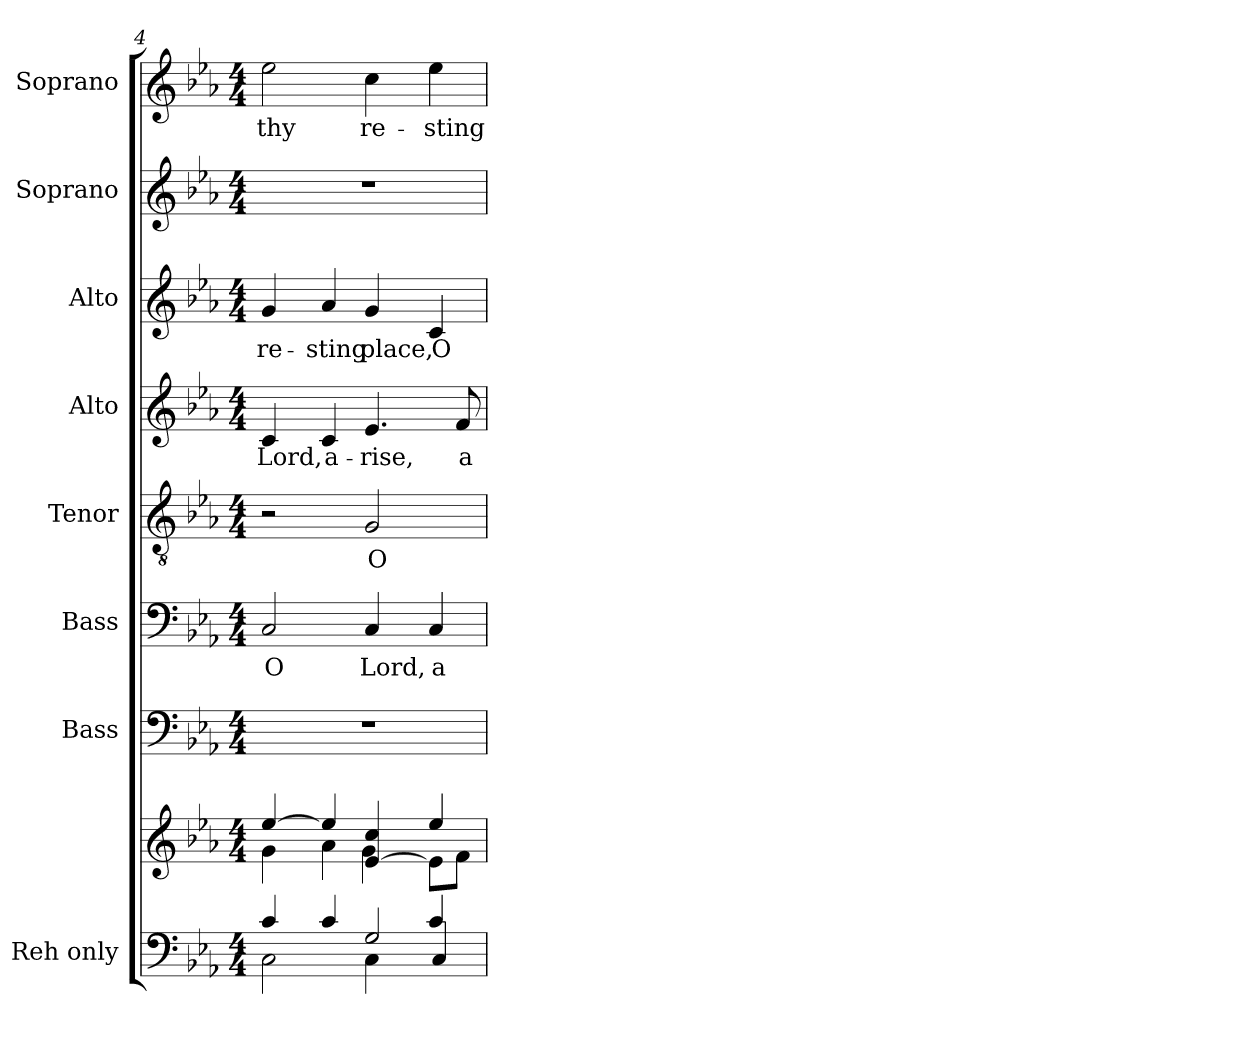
**kern	**kern	**kern	**kern	**text	**kern	**text	**kern	**text	**kern	**text	**kern	**kern	**text
*part8	*part8	*part7	*part6	*part6	*part5	*part5	*part4	*part4	*part3	*part3	*part2	*part1	*part1
*staff9	*staff8	*staff7	*staff6	*staff6	*staff5	*staff5	*staff4	*staff4	*staff3	*staff3	*staff2	*staff1	*staff1
*I"Reh only	*	*I"Bass	*I"Bass	*	*I"Tenor	*	*I"Alto	*	*I"Alto	*	*I"Soprano	*I"Soprano	*
*I'Reh only	*	*I'B.	*I'B.	*	*I'T.	*	*I'A.	*	*I'A.	*	*I'S.	*I'S.	*
*clefF4	*clefG2	*clefF4	*clefF4	*	*clefGv2	*	*clefG2	*	*clefG2	*	*clefG2	*clefG2	*
*	*	*	*	*	*ITrd7c12	*	*	*	*	*	*	*	*
*k[b-e-a-]	*k[b-e-a-]	*k[b-e-a-]	*k[b-e-a-]	*	*k[b-e-a-]	*	*k[b-e-a-]	*	*k[b-e-a-]	*	*k[b-e-a-]	*k[b-e-a-]	*
*E-:	*E-:	*E-:	*E-:	*	*E-:	*	*E-:	*	*E-:	*	*E-:	*E-:	*
*M4/4	*M4/4	*M4/4	*M4/4	*	*M4/4	*	*M4/4	*	*M4/4	*	*M4/4	*M4/4	*
=4	=4	=4	=4	=4	=4	=4	=4	=4	=4	=4	=4	=4	=4
*^	*^	*	*	*	*	*	*	*	*	*	*	*	*
*	*^	*	*^	*	*	*	*	*	*	*	*	*	*	*	*
!	!	!	!	!	!	!	!	!LO:LY:b:color=#000000	!	!	!	!	!	!	!	!	!
!	!	!	!	!	!	!	!	!	!	!	!	!LO:LY:b:color=#000000	!	!	!	!	!
!	!	!	!	!	!	!	!	!	!	!	!	!	!	!LO:LY:b:color=#000000	!	!	!
!	!	!	!	!	!	!	!	!	!	!	!	!	!	!	!	!	!LO:LY:b:color=#000000
2.ryy	4ci/	2Ci\	[4ee-i/	4gi\	2ryy	1r	2Ci/	O	2r	.	4ci/	Lord,	4gi/	re-	1r	2ee-i\	thy
!	!	!	!	!	!	!	!	!	!	!	!	!LO:LY:b:color=#000000	!	!	!	!	!
!	!	!	!	!	!	!	!	!	!	!	!	!	!	!LO:LY:b:color=#000000	!	!	!
.	4ci/	.	4ee-i/]	4a-i\	.	.	.	.	.	.	4ci/	a-	4a-i/	-sting	.	.	.
!	!	!	!	!	!	!	!	!LO:LY:b:color=#000000	!	!	!	!	!	!	!	!	!
!	!	!	!	!	!	!	!	!	!	!LO:LY:b:color=#000000	!	!	!	!	!	!	!
!	!	!	!	!	!	!	!	!	!	!	!	!LO:LY:b:color=#000000	!	!	!	!	!
!	!	!	!	!	!	!	!	!	!	!	!	!	!	!LO:LY:b:color=#000000	!	!	!
!	!	!	!	!	!	!	!	!	!	!	!	!	!	!	!	!	!LO:LY:b:color=#000000
.	2Gi/	4Ci\	[4e-i/ 4cci	4gi\	4ryy	.	4Ci/	Lord,	2GGi/	O	4.e-i/	-rise,	4gi/	place,	.	4cci\	re-
!	!	!	!	!	!	!	!	!LO:LY:b:color=#000000	!	!	!	!	!	!	!	!	!
!	!	!	!	!	!	!	!	!	!	!	!	!	!	!LO:LY:b:color=#000000	!	!	!
!	!	!	!	!	!	!	!	!	!	!	!	!	!	!	!	!	!LO:LY:b:color=#000000
4ci/	.	4Ci/	4ee-i/	4ryy	8e-i\L]	.	4Ci/	a-	.	.	.	.	4ci/	O	.	4ee-i\	-sting
!	!	!	!	!	!	!	!	!	!	!	!	!LO:LY:b:color=#000000	!	!	!	!	!
.	.	.	.	.	8fi\J	.	.	.	.	.	8fi/	a-	.	.	.	.	.
*v	*v	*v	*	*	*	*	*	*	*	*	*	*	*	*	*	*	*
*	*v	*v	*v	*	*	*	*	*	*	*	*	*	*	*	*
=	=	=	=	=	=	=	=	=	=	=	=	=	=
*-	*-	*-	*-	*-	*-	*-	*-	*-	*-	*-	*-	*-	*-
